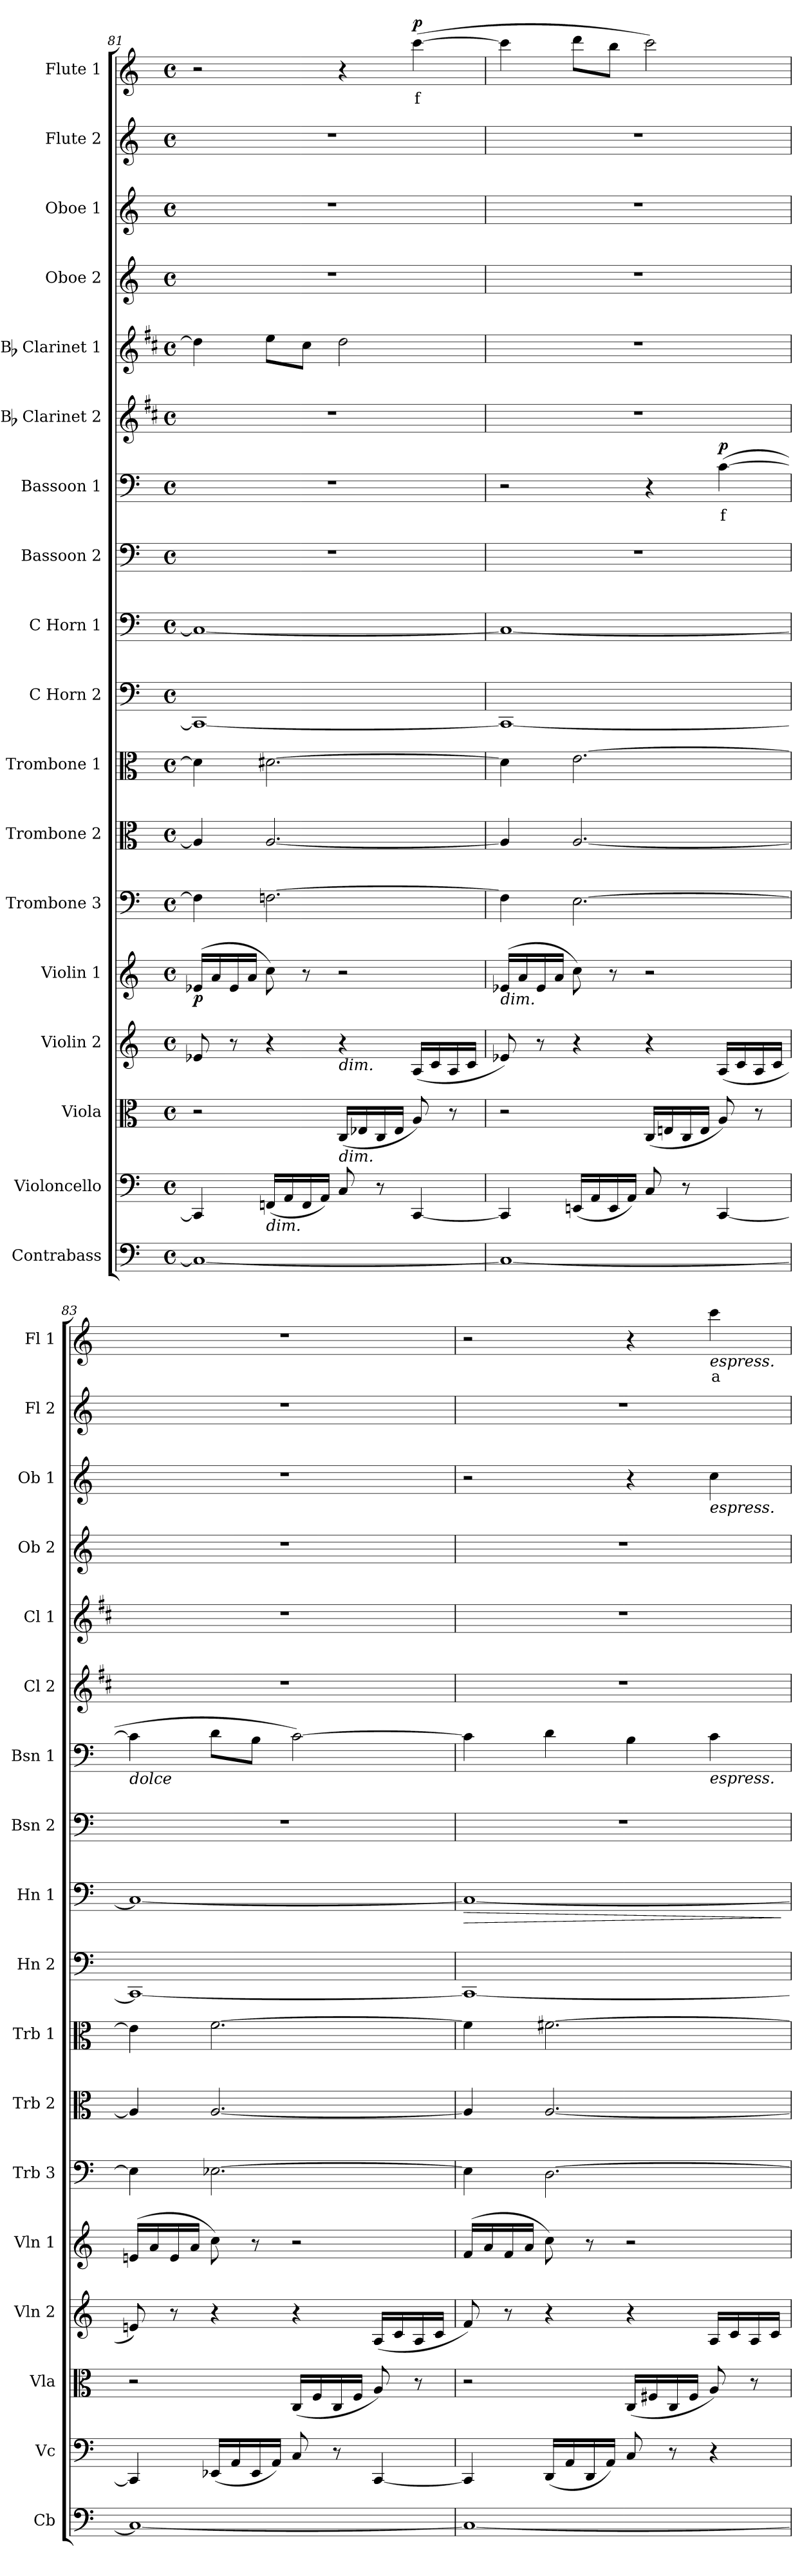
**kern	**kern	**kern	**kern	**kern	**dynam	**kern	**kern	**kern	**kern	**kern	**dynam	**kern	**kern	**text	**dynam	**kern	**kern	**kern	**kern	**kern	**kern	**text	**dynam
*part18	*part17	*part16	*part15	*part14	*part14	*part13	*part12	*part11	*part10	*part9	*part9	*part8	*part7	*part7	*part7	*part6	*part5	*part4	*part3	*part2	*part1	*part1	*part1
*staff18	*staff17	*staff16	*staff15	*staff14	*staff14	*staff13	*staff12	*staff11	*staff10	*staff9	*staff9	*staff8	*staff7	*staff7	*staff7	*staff6	*staff5	*staff4	*staff3	*staff2	*staff1	*staff1	*staff1
*I"Contrabass	*I"Violoncello	*I"Viola	*I"Violin 2	*I"Violin 1	*	*I"Trombone 3	*I"Trombone 2	*I"Trombone 1	*I"C Horn 2	*I"C Horn 1	*	*I"Bassoon 2	*I"Bassoon 1	*	*	*I"Bb Clarinet 2	*I"Bb Clarinet 1	*I"Oboe 2	*I"Oboe 1	*I"Flute 2	*I"Flute 1	*	*
*I'Cb	*I'Vc	*I'Vla	*I'Vln 2	*I'Vln 1	*	*I'Trb 3	*I'Trb 2	*I'Trb 1	*I'Hn 2	*I'Hn 1	*	*I'Bsn 2	*I'Bsn 1	*	*	*I'Cl 2	*I'Cl 1	*I'Ob 2	*I'Ob 1	*I'Fl 2	*I'Fl 1	*	*
*clefF4	*clefF4	*clefC3	*clefG2	*clefG2	*	*clefF4	*clefC3	*clefC3	*clefF4	*clefF4	*	*clefF4	*clefF4	*	*	*clefG2	*clefG2	*clefG2	*clefG2	*clefG2	*clefG2	*	*
*ITrd7c12	*	*	*	*	*	*	*	*	*ITrd7c12	*ITrd7c12	*	*	*	*	*	*ITrd1c2	*ITrd1c2	*	*	*	*	*	*
*k[]	*k[]	*k[]	*k[]	*k[]	*	*k[]	*k[]	*k[]	*k[]	*k[]	*	*k[]	*k[]	*	*	*k[]	*k[]	*k[]	*k[]	*k[]	*k[]	*	*
*M4/4	*M4/4	*M4/4	*M4/4	*M4/4	*	*M4/4	*M4/4	*M4/4	*M4/4	*M4/4	*	*M4/4	*M4/4	*	*	*M4/4	*M4/4	*M4/4	*M4/4	*M4/4	*M4/4	*	*
*met(c)	*met(c)	*met(c)	*met(c)	*met(c)	*	*met(c)	*met(c)	*met(c)	*met(c)	*met(c)	*	*met(c)	*met(c)	*	*	*met(c)	*met(c)	*met(c)	*met(c)	*met(c)	*met(c)	*	*
=81	=81	=81	=81	=81	=81	=81	=81	=81	=81	=81	=81	=81	=81	=81	=81	=81	=81	=81	=81	=81	=81	=81	=81
!	!	!	!	!	!LO:DY:b	!	!	!	!	!	!	!	!	!	!	!	!	!	!	!	!	!	!
1CC_	4CC/]	2r	8e-X/	(16e-X/LL	p	4F#\]	4A/]	4d#\]	1CCC_	1CC_	.	1r	1r	.	.	1r	4cc\]	1r	1r	1r	2r	.	.
.	.	.	.	16a/	.	.	.	.	.	.	.	.	.	.	.	.	.	.	.	.	.	.	.
.	.	.	8r	16e-/	.	.	.	.	.	.	.	.	.	.	.	.	.	.	.	.	.	.	.
.	.	.	.	16a/JJ	.	.	.	.	.	.	.	.	.	.	.	.	.	.	.	.	.	.	.
!	!LO:TX:b:i:t=dim.	!	!	!	!	!	!	!	!	!	!	!	!	!	!	!	!	!	!	!	!	!	!
.	(16FFn/LL	.	4r	8cc\)	.	[2.Fn\	[2.A/	[2.d#X\	.	.	.	.	.	.	.	.	8dd\L	.	.	.	.	.	.
.	16AA/	.	.	.	.	.	.	.	.	.	.	.	.	.	.	.	.	.	.	.	.	.	.
.	16FF/	.	.	8r	.	.	.	.	.	.	.	.	.	.	.	.	8b\J	.	.	.	.	.	.
.	16AA/JJ)	.	.	.	.	.	.	.	.	.	.	.	.	.	.	.	.	.	.	.	.	.	.
!	!	!	!LO:TX:b:i:t=dim.	!	!	!	!	!	!	!	!	!	!	!	!	!	!	!	!	!	!	!	!
!	!	!LO:TX:b:i:t=dim.	!	!	!	!	!	!	!	!	!	!	!	!	!	!	!	!	!	!	!	!	!
.	8C/	(16C/LL	4r	2r	.	.	.	.	.	.	.	.	.	.	.	.	2cc\	.	.	.	4r	.	.
.	.	16E-X/	.	.	.	.	.	.	.	.	.	.	.	.	.	.	.	.	.	.	.	.	.
.	8r	16C/	.	.	.	.	.	.	.	.	.	.	.	.	.	.	.	.	.	.	.	.	.
.	.	16E-/JJ	.	.	.	.	.	.	.	.	.	.	.	.	.	.	.	.	.	.	.	.	.
!	!	!	!	!	!	!	!	!	!	!	!	!	!	!	!	!	!	!	!	!	!	!LO:LY:b:color=#FF0000	!LO:DY:b
.	[4CC/	8A/)	(16A/LL	.	.	.	.	.	.	.	.	.	.	.	.	.	.	.	.	.	([4ccc\	f	p
.	.	.	16c/	.	.	.	.	.	.	.	.	.	.	.	.	.	.	.	.	.	.	.	.
.	.	8r	16A/	.	.	.	.	.	.	.	.	.	.	.	.	.	.	.	.	.	.	.	.
.	.	.	16c/JJ	.	.	.	.	.	.	.	.	.	.	.	.	.	.	.	.	.	.	.	.
=82	=82	=82	=82	=82	=82	=82	=82	=82	=82	=82	=82	=82	=82	=82	=82	=82	=82	=82	=82	=82	=82	=82	=82
!	!	!	!	!LO:TX:b:i:t=dim.	!	!	!	!	!	!	!	!	!	!	!	!	!	!	!	!	!	!	!
1CC_	4CC/]	2r	8e-X/)	(16e-X/LL	.	4F\]	4A/]	4d#\]	1CCC_	1CC_	.	1r	2r	.	.	1r	1r	1r	1r	1r	4ccc\]	.	.
.	.	.	.	16a/	.	.	.	.	.	.	.	.	.	.	.	.	.	.	.	.	.	.	.
.	.	.	8r	16e-/	.	.	.	.	.	.	.	.	.	.	.	.	.	.	.	.	.	.	.
.	.	.	.	16a/JJ	.	.	.	.	.	.	.	.	.	.	.	.	.	.	.	.	.	.	.
.	(16EEn/LL	.	4r	8cc\)	.	[2.E\	[2.A/	[2.e\	.	.	.	.	.	.	.	.	.	.	.	.	8ddd\L	.	.
.	16AA/	.	.	.	.	.	.	.	.	.	.	.	.	.	.	.	.	.	.	.	.	.	.
.	16EE/	.	.	8r	.	.	.	.	.	.	.	.	.	.	.	.	.	.	.	.	8bb\J	.	.
.	16AA/JJ)	.	.	.	.	.	.	.	.	.	.	.	.	.	.	.	.	.	.	.	.	.	.
.	8C/	(16C/LL	4r	2r	.	.	.	.	.	.	.	.	4r	.	.	.	.	.	.	.	2ccc\)	.	.
.	.	16En/	.	.	.	.	.	.	.	.	.	.	.	.	.	.	.	.	.	.	.	.	.
.	8r	16C/	.	.	.	.	.	.	.	.	.	.	.	.	.	.	.	.	.	.	.	.	.
.	.	16E/JJ	.	.	.	.	.	.	.	.	.	.	.	.	.	.	.	.	.	.	.	.	.
!	!	!	!	!	!	!	!	!	!	!	!	!	!	!LO:LY:b:color=#FF0000	!LO:DY:b	!	!	!	!	!	!	!	!
.	[4CC/	8A/)	(16A/LL	.	.	.	.	.	.	.	.	.	([4c\	f	p	.	.	.	.	.	.	.	.
.	.	.	16c/	.	.	.	.	.	.	.	.	.	.	.	.	.	.	.	.	.	.	.	.
.	.	8r	16A/	.	.	.	.	.	.	.	.	.	.	.	.	.	.	.	.	.	.	.	.
.	.	.	16c/JJ	.	.	.	.	.	.	.	.	.	.	.	.	.	.	.	.	.	.	.	.
!!LO:PB:g=z
=83	=83	=83	=83	=83	=83	=83	=83	=83	=83	=83	=83	=83	=83	=83	=83	=83	=83	=83	=83	=83	=83	=83	=83
!	!	!	!	!	!	!	!	!	!	!	!	!	!LO:TX:b:i:t=dolce	!	!	!	!	!	!	!	!	!	!
1CC_	4CC/]	2r	8en/)	(16en/LL	.	4E\]	4A/]	4e\]	1CCC_	1CC_	.	1r	4c\]	.	.	1r	1r	1r	1r	1r	1r	.	.
.	.	.	.	16a/	.	.	.	.	.	.	.	.	.	.	.	.	.	.	.	.	.	.	.
.	.	.	8r	16e/	.	.	.	.	.	.	.	.	.	.	.	.	.	.	.	.	.	.	.
.	.	.	.	16a/JJ	.	.	.	.	.	.	.	.	.	.	.	.	.	.	.	.	.	.	.
.	(16EE-X/LL	.	4r	8cc\)	.	[2.E-X\	[2.A/	[2.f\	.	.	.	.	8d\L	.	.	.	.	.	.	.	.	.	.
.	16AA/	.	.	.	.	.	.	.	.	.	.	.	.	.	.	.	.	.	.	.	.	.	.
.	16EE-/	.	.	8r	.	.	.	.	.	.	.	.	8B\J	.	.	.	.	.	.	.	.	.	.
.	16AA/JJ)	.	.	.	.	.	.	.	.	.	.	.	.	.	.	.	.	.	.	.	.	.	.
.	8C/	(16C/LL	4r	2r	.	.	.	.	.	.	.	.	[2c\)	.	.	.	.	.	.	.	.	.	.
.	.	16F/	.	.	.	.	.	.	.	.	.	.	.	.	.	.	.	.	.	.	.	.	.
.	8r	16C/	.	.	.	.	.	.	.	.	.	.	.	.	.	.	.	.	.	.	.	.	.
.	.	16F/JJ	.	.	.	.	.	.	.	.	.	.	.	.	.	.	.	.	.	.	.	.	.
.	[4CC/	8A/)	(16A/LL	.	.	.	.	.	.	.	.	.	.	.	.	.	.	.	.	.	.	.	.
.	.	.	16c/	.	.	.	.	.	.	.	.	.	.	.	.	.	.	.	.	.	.	.	.
.	.	8r	16A/	.	.	.	.	.	.	.	.	.	.	.	.	.	.	.	.	.	.	.	.
.	.	.	16c/JJ	.	.	.	.	.	.	.	.	.	.	.	.	.	.	.	.	.	.	.	.
=84	=84	=84	=84	=84	=84	=84	=84	=84	=84	=84	=84	=84	=84	=84	=84	=84	=84	=84	=84	=84	=84	=84	=84
!	!	!	!	!	!	!	!	!	!	!	!LO:HP:b	!	!	!	!	!	!	!	!	!	!	!	!
1CC_	4CC/]	2r	8f/)	(16f/LL	.	4E-\]	4A/]	4f\]	1CCC_	1CC_	>	1r	4c\]	.	.	1r	1r	1r	2r	1r	2r	.	.
.	.	.	.	16a/	.	.	.	.	.	.	.	.	.	.	.	.	.	.	.	.	.	.	.
.	.	.	8r	16f/	.	.	.	.	.	.	.	.	.	.	.	.	.	.	.	.	.	.	.
.	.	.	.	16a/JJ	.	.	.	.	.	.	.	.	.	.	.	.	.	.	.	.	.	.	.
.	(16DD/LL	.	4r	8cc\)	.	[2.D\	[2.A/	[2.f#X\	.	.	.	.	4d\	.	.	.	.	.	.	.	.	.	.
.	16AA/	.	.	.	.	.	.	.	.	.	.	.	.	.	.	.	.	.	.	.	.	.	.
.	16DD/	.	.	8r	.	.	.	.	.	.	.	.	.	.	.	.	.	.	.	.	.	.	.
.	16AA/JJ)	.	.	.	.	.	.	.	.	.	.	.	.	.	.	.	.	.	.	.	.	.	.
.	8C/	(16C/LL	4r	2r	.	.	.	.	.	.	.	.	4B\	.	.	.	.	.	4r	.	4r	.	.
.	.	16F#X/	.	.	.	.	.	.	.	.	.	.	.	.	.	.	.	.	.	.	.	.	.
.	8r	16C/	.	.	.	.	.	.	.	.	.	.	.	.	.	.	.	.	.	.	.	.	.
.	.	16F#/JJ	.	.	.	.	.	.	.	.	.	.	.	.	.	.	.	.	.	.	.	.	.
!	!	!	!	!	!	!	!	!	!	!	!	!	!	!	!	!	!	!	!	!	!LO:TX:b:i:t=espress.	!	!
!	!	!	!	!	!	!	!	!	!	!	!	!	!	!	!	!	!	!	!LO:TX:b:i:t=espress.	!	!	!	!
!	!	!	!	!	!	!	!	!	!	!	!	!	!LO:TX:b:i:t=espress.	!	!	!	!	!	!	!	!	!	!
!	!	!	!	!	!	!	!	!	!	!	!	!	!	!	!	!	!	!	!	!	!	!LO:LY:b:color=#FF0000	!
.	4r	8A/)	16A/LL	.	.	.	.	.	.	.	.	.	4c\	.	.	.	.	.	4cc\	.	4ccc\	a	.
.	.	.	16c/	.	.	.	.	.	.	.	.	.	.	.	.	.	.	.	.	.	.	.	.
.	.	8r	16A/	.	.	.	.	.	.	.	.	.	.	.	.	.	.	.	.	.	.	.	.
.	.	.	16c/JJ	.	.	.	.	.	.	.	.	.	.	.	.	.	.	.	.	.	.	.	.
.	.	.	.	.	.	.	.	.	.	.	]	.	.	.	.	.	.	.	.	.	.	.	.
=	=	=	=	=	=	=	=	=	=	=	=	=	=	=	=	=	=	=	=	=	=	=	=
*-	*-	*-	*-	*-	*-	*-	*-	*-	*-	*-	*-	*-	*-	*-	*-	*-	*-	*-	*-	*-	*-	*-	*-
